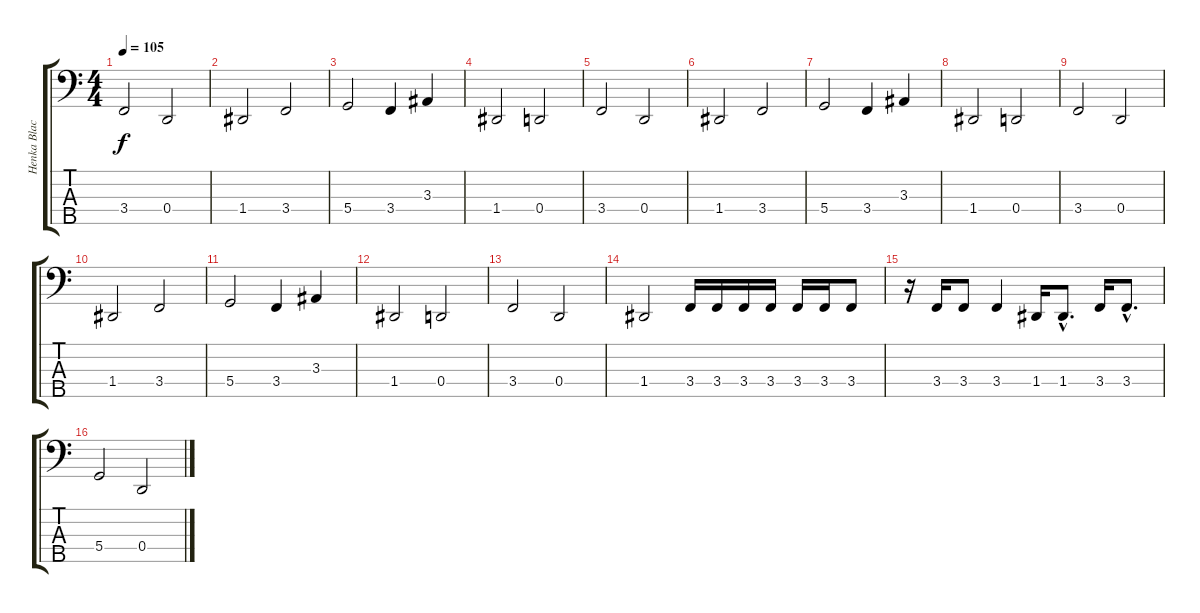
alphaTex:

\track ("Henka Blacksmith" "Henka Blac") {instrument electricbasspick}
\staff {score tabs}
\tuning (F2 C2 G1 D1 A0) {hide}
\ts (4 4)
\tempo 105
\clef f4
\ks c
3.4.2{dy f} 0.4.2 |
1.4.2 3.4.2 |
5.4.2 3.4.4 3.3.4 |
1.4.2 0.4.2 |
3.4.2 0.4.2 |
1.4.2 3.4.2 |
5.4.2 3.4.4 3.3.4 |
1.4.2 0.4.2 |
3.4.2 0.4.2 |
1.4.2 3.4.2 |
5.4.2 3.4.4 3.3.4 |
1.4.2 0.4.2 |
3.4.2 0.4.2 |
1.4.2 3.4.16 3.4.16 3.4.16 3.4.16 3.4.16 3.4.16 3.4.8 |
r.16 3.4.16 3.4.8 3.4.4 1.4.16 1.4{hac}.8{d} 3.4.16 3.4{hac}.8{d} |
5.4.2 0.4.2
